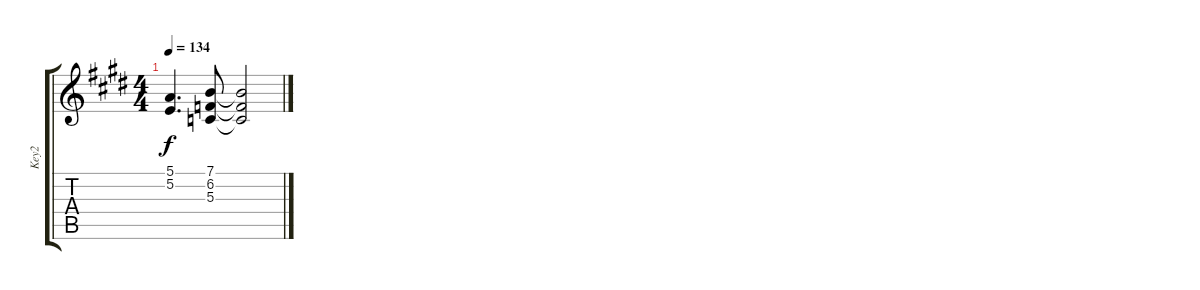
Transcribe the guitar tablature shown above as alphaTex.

\track ("Key2" "Key2") {instrument fx7echoes}
\staff {score tabs}
\tuning (E4 B3 G3 D3 A2 E2) {hide}
\ts (4 4)
\tempo 134
\clef g2
\ks e
(5.1 5.2).4{d dy f} (7.1 6.2 5.3).8 (7.1{t} 6.2{t} 5.3{t}).2
